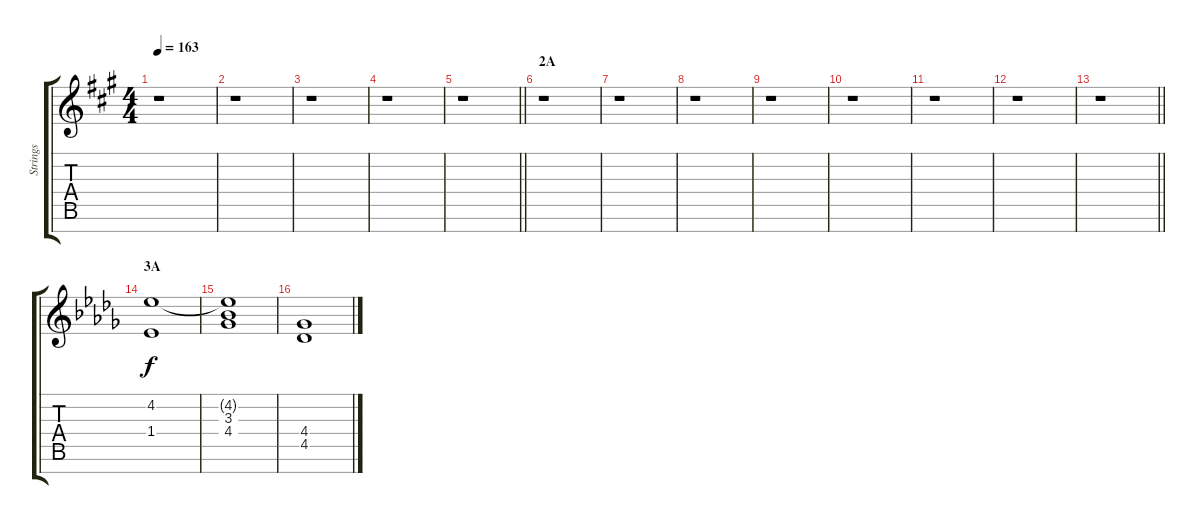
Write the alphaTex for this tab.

\track ("Strings" "Strings") {instrument stringensemble1}
\staff {score tabs}
\tuning (E5 B4 G4 D4 A3 E3 B2) {hide}
\ts (4 4)
\tempo 163
\clef g2
\ks a
r.1{dy f} |
r.1 |
r.1 |
r.1 |
\barLineRight lightlight
r.1 |
\section ("" "2A")
r.1 |
r.1 |
r.1 |
r.1 |
r.1 |
r.1 |
r.1 |
\barLineRight lightlight
r.1 |
\section ("" "3A")
\ks db
(4.2 1.4).1 |
(4.2{t} 3.3 4.4).1 |
(4.4 4.5).1
